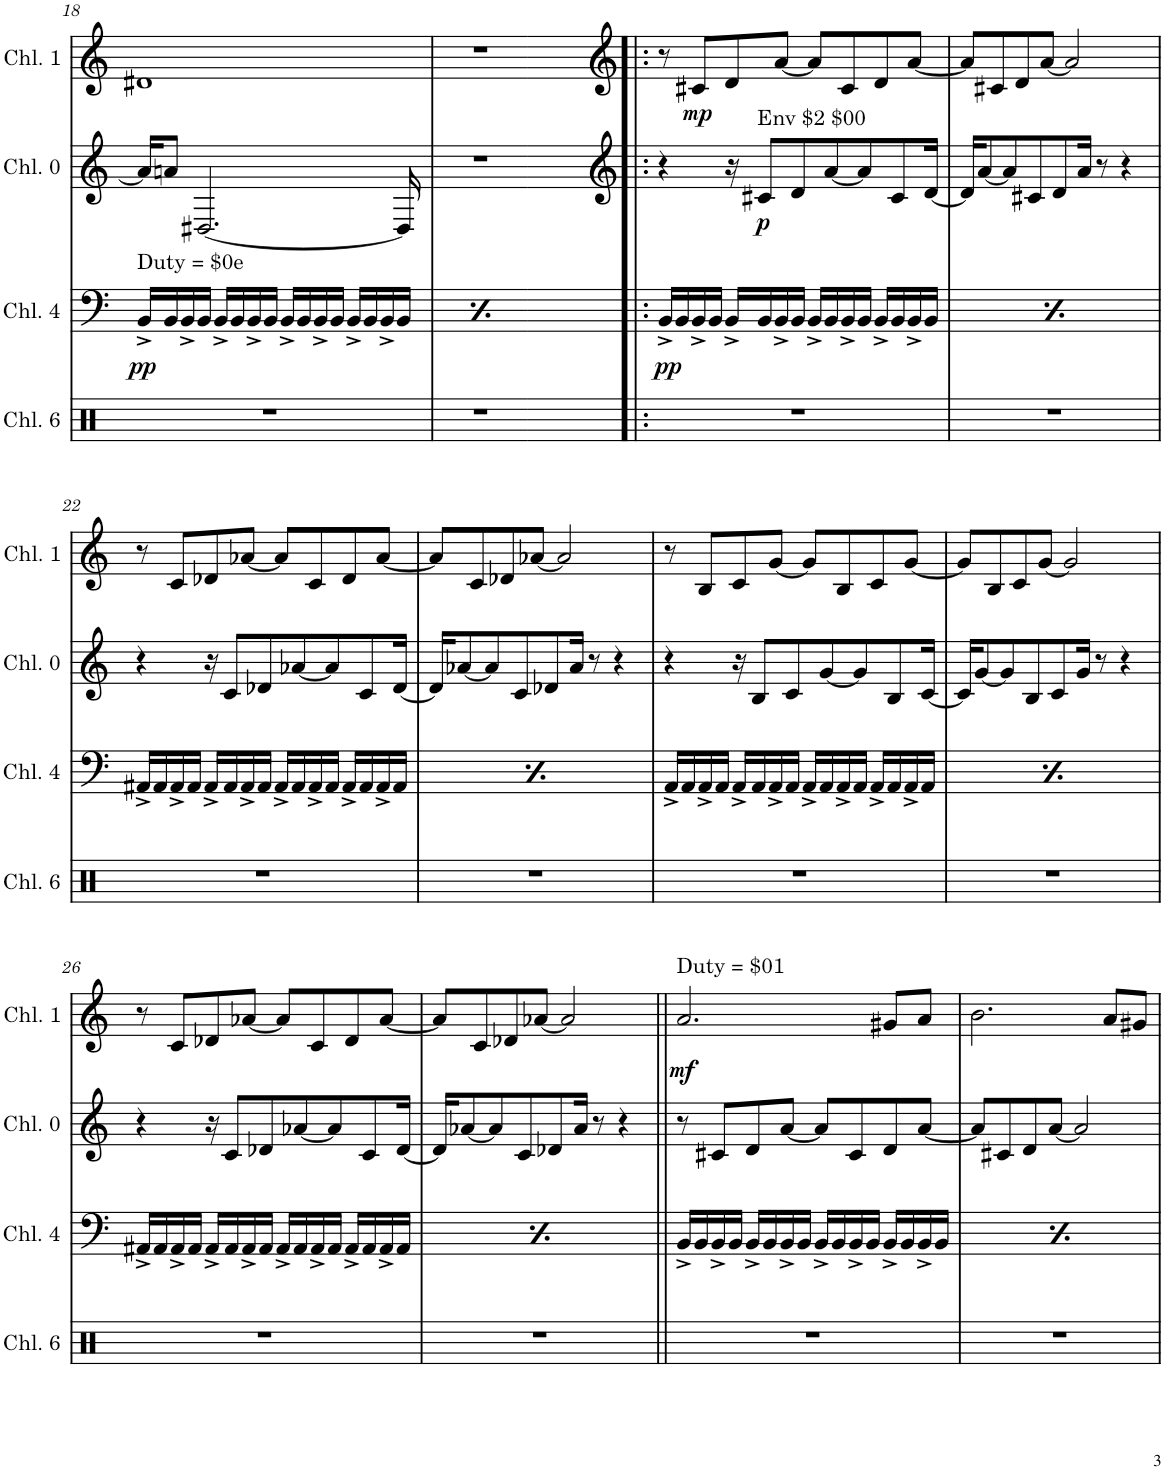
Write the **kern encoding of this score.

**kern	**kern	**dynam	**kern	**dynam	**kern	**dynam
*part4	*part3	*part3	*part2	*part2	*part1	*part1
*staff4	*staff3	*staff3	*staff2	*staff2	*staff1	*staff1
*I"Channel 6	*I"Channel 4	*	*I"Channel 0	*	*I"Channel 1	*
*I'Chl. 6	*I'Chl. 4	*	*I'Chl. 0	*	*I'Chl. 1	*
!!LO:PB:g=z
*clefX	*clefF4	*	*clefG2	*	*clefG2	*
*k[]	*k[]	*	*k[]	*	*k[]	*
*M4/4	*M4/4	*	*M4/4	*	*M4/4	*
=18	=18	=18	=18	=18	=18	=18
!	!LO:TX:a:t=Duty = $0e	!	!	!	!	!
!	!	!LO:DY:b	!	!	!	!
1r	16BB^/LL	pp	16a#/KL]	.	1d#X	.
.	16BB/	.	8an/J	.	.	.
.	16BB^/	.	.	.	.	.
.	16BB/JJ	.	[2.D#X/	.	.	.
.	16BB^/LL	.	.	.	.	.
.	16BB/	.	.	.	.	.
.	16BB^/	.	.	.	.	.
.	16BB/JJ	.	.	.	.	.
.	16BB^/LL	.	.	.	.	.
.	16BB/	.	.	.	.	.
.	16BB^/	.	.	.	.	.
.	16BB/JJ	.	.	.	.	.
.	16BB^/LL	.	.	.	.	.
.	16BB/	.	.	.	.	.
.	16BB^/	.	.	.	.	.
.	16BB/JJ	.	16D#/]	.	.	.
=19	=19	=19	=19	=19	=19	=19
!	!LO:TX:a:t=Duty = $0e	!	!	!	!	!
!	!	!LO:DY:b	!	!	!	!
1r	16BB^/LL	pp	1r	.	1r	.
.	16BB/	.	.	.	.	.
.	16BB^/	.	.	.	.	.
.	16BB/JJ	.	.	.	.	.
.	16BB^/LL	.	.	.	.	.
.	16BB/	.	.	.	.	.
.	16BB^/	.	.	.	.	.
.	16BB/JJ	.	.	.	.	.
.	16BB^/LL	.	.	.	.	.
.	16BB/	.	.	.	.	.
.	16BB^/	.	.	.	.	.
.	16BB/JJ	.	.	.	.	.
.	16BB^/LL	.	.	.	.	.
.	16BB/	.	.	.	.	.
.	16BB^/	.	.	.	.	.
.	16BB/JJ	.	.	.	.	.
=20!|:	=20!|:	=20!|:	=20!|:	=20!|:	=20!|:	=20!|:
!	!	!LO:DY:b	!	!	!	!
1r	16BB^/LL	pp	4r	.	8r	.
.	16BB/	.	.	.	.	.
!	!	!	!	!	!	!LO:DY:b
.	16BB^/	.	.	.	8c#X/L	mp
.	16BB/JJ	.	.	.	.	.
.	16BB^/LL	.	16r	.	8d/	.
!	!	!	!LO:TX:a:t=Env $2 $00	!	!	!
!	!	!	!	!LO:DY:b	!	!
.	16BB/	.	8c#X/L	p	.	.
.	16BB^/	.	.	.	[8a/J	.
.	16BB/JJ	.	8d/	.	.	.
.	16BB^/LL	.	.	.	8a/L]	.
.	16BB/	.	[8a/	.	.	.
.	16BB^/	.	.	.	8c#/	.
.	16BB/JJ	.	8a/]	.	.	.
.	16BB^/LL	.	.	.	8d/	.
.	16BB/	.	8c#/	.	.	.
.	16BB^/	.	.	.	[8a/J	.
.	16BB/JJ	.	[16d/Jk	.	.	.
=21	=21	=21	=21	=21	=21	=21
!	!	!LO:DY:b	!	!	!	!
1r	16BB^/LL	pp	16d/KL]	.	8a/L]	.
.	16BB/	.	[8a/	.	.	.
.	16BB^/	.	.	.	8c#X/	.
.	16BB/JJ	.	8a/]	.	.	.
.	16BB^/LL	.	.	.	8d/	.
.	16BB/	.	8c#X/	.	.	.
.	16BB^/	.	.	.	[8a/J	.
.	16BB/JJ	.	8d/	.	.	.
.	16BB^/LL	.	.	.	2a/]	.
.	16BB/	.	16a/Jk	.	.	.
.	16BB^/	.	8r	.	.	.
.	16BB/JJ	.	.	.	.	.
.	16BB^/LL	.	4r	.	.	.
.	16BB/	.	.	.	.	.
.	16BB^/	.	.	.	.	.
.	16BB/JJ	.	.	.	.	.
!!LO:LB:g=z
=22	=22	=22	=22	=22	=22	=22
1r	16AA#X^/LL	.	4r	.	8r	.
.	16AA#/	.	.	.	.	.
.	16AA#^/	.	.	.	8c/L	.
.	16AA#/JJ	.	.	.	.	.
.	16AA#^/LL	.	16r	.	8d-X/	.
.	16AA#/	.	8c/L	.	.	.
.	16AA#^/	.	.	.	[8a-X/J	.
.	16AA#/JJ	.	8d-X/	.	.	.
.	16AA#^/LL	.	.	.	8a-/L]	.
.	16AA#/	.	[8a-X/	.	.	.
.	16AA#^/	.	.	.	8c/	.
.	16AA#/JJ	.	8a-/]	.	.	.
.	16AA#^/LL	.	.	.	8d-/	.
.	16AA#/	.	8c/	.	.	.
.	16AA#^/	.	.	.	[8a-/J	.
.	16AA#/JJ	.	[16d-/Jk	.	.	.
=23	=23	=23	=23	=23	=23	=23
1r	16AA#X^/LL	.	16d-/KL]	.	8a-/L]	.
.	16AA#/	.	[8a-X/	.	.	.
.	16AA#^/	.	.	.	8c/	.
.	16AA#/JJ	.	8a-/]	.	.	.
.	16AA#^/LL	.	.	.	8d-X/	.
.	16AA#/	.	8c/	.	.	.
.	16AA#^/	.	.	.	[8a-X/J	.
.	16AA#/JJ	.	8d-X/	.	.	.
.	16AA#^/LL	.	.	.	2a-/]	.
.	16AA#/	.	16a-/Jk	.	.	.
.	16AA#^/	.	8r	.	.	.
.	16AA#/JJ	.	.	.	.	.
.	16AA#^/LL	.	4r	.	.	.
.	16AA#/	.	.	.	.	.
.	16AA#^/	.	.	.	.	.
.	16AA#/JJ	.	.	.	.	.
=24	=24	=24	=24	=24	=24	=24
1r	16AA^/LL	.	4r	.	8r	.
.	16AA/	.	.	.	.	.
.	16AA^/	.	.	.	8B/L	.
.	16AA/JJ	.	.	.	.	.
.	16AA^/LL	.	16r	.	8c/	.
.	16AA/	.	8B/L	.	.	.
.	16AA^/	.	.	.	[8g/J	.
.	16AA/JJ	.	8c/	.	.	.
.	16AA^/LL	.	.	.	8g/L]	.
.	16AA/	.	[8g/	.	.	.
.	16AA^/	.	.	.	8B/	.
.	16AA/JJ	.	8g/]	.	.	.
.	16AA^/LL	.	.	.	8c/	.
.	16AA/	.	8B/	.	.	.
.	16AA^/	.	.	.	[8g/J	.
.	16AA/JJ	.	[16c/Jk	.	.	.
=25	=25	=25	=25	=25	=25	=25
1r	16AA^/LL	.	16c/KL]	.	8g/L]	.
.	16AA/	.	[8g/	.	.	.
.	16AA^/	.	.	.	8B/	.
.	16AA/JJ	.	8g/]	.	.	.
.	16AA^/LL	.	.	.	8c/	.
.	16AA/	.	8B/	.	.	.
.	16AA^/	.	.	.	[8g/J	.
.	16AA/JJ	.	8c/	.	.	.
.	16AA^/LL	.	.	.	2g/]	.
.	16AA/	.	16g/Jk	.	.	.
.	16AA^/	.	8r	.	.	.
.	16AA/JJ	.	.	.	.	.
.	16AA^/LL	.	4r	.	.	.
.	16AA/	.	.	.	.	.
.	16AA^/	.	.	.	.	.
.	16AA/JJ	.	.	.	.	.
!!LO:LB:g=z
=26	=26	=26	=26	=26	=26	=26
1r	16AA#X^/LL	.	4r	.	8r	.
.	16AA#/	.	.	.	.	.
.	16AA#^/	.	.	.	8c/L	.
.	16AA#/JJ	.	.	.	.	.
.	16AA#^/LL	.	16r	.	8d-X/	.
.	16AA#/	.	8c/L	.	.	.
.	16AA#^/	.	.	.	[8a-X/J	.
.	16AA#/JJ	.	8d-X/	.	.	.
.	16AA#^/LL	.	.	.	8a-/L]	.
.	16AA#/	.	[8a-X/	.	.	.
.	16AA#^/	.	.	.	8c/	.
.	16AA#/JJ	.	8a-/]	.	.	.
.	16AA#^/LL	.	.	.	8d-/	.
.	16AA#/	.	8c/	.	.	.
.	16AA#^/	.	.	.	[8a-/J	.
.	16AA#/JJ	.	[16d-/Jk	.	.	.
=27	=27	=27	=27	=27	=27	=27
1r	16AA#X^/LL	.	16d-/KL]	.	8a-/L]	.
.	16AA#/	.	[8a-X/	.	.	.
.	16AA#^/	.	.	.	8c/	.
.	16AA#/JJ	.	8a-/]	.	.	.
.	16AA#^/LL	.	.	.	8d-X/	.
.	16AA#/	.	8c/	.	.	.
.	16AA#^/	.	.	.	[8a-X/J	.
.	16AA#/JJ	.	8d-X/	.	.	.
.	16AA#^/LL	.	.	.	2a-/]	.
.	16AA#/	.	16a-/Jk	.	.	.
.	16AA#^/	.	8r	.	.	.
.	16AA#/JJ	.	.	.	.	.
.	16AA#^/LL	.	4r	.	.	.
.	16AA#/	.	.	.	.	.
.	16AA#^/	.	.	.	.	.
.	16AA#/JJ	.	.	.	.	.
=28||	=28||	=28||	=28||	=28||	=28||	=28||
!	!	!	!	!	!LO:TX:a:t=Duty = $01	!
!	!	!	!	!	!	!LO:DY:b
1r	16BB^/LL	.	8r	.	2.a/	mf
.	16BB/	.	.	.	.	.
.	16BB^/	.	8c#X/L	.	.	.
.	16BB/JJ	.	.	.	.	.
.	16BB^/LL	.	8d/	.	.	.
.	16BB/	.	.	.	.	.
.	16BB^/	.	[8a/J	.	.	.
.	16BB/JJ	.	.	.	.	.
.	16BB^/LL	.	8a/L]	.	.	.
.	16BB/	.	.	.	.	.
.	16BB^/	.	8c#/	.	.	.
.	16BB/JJ	.	.	.	.	.
.	16BB^/LL	.	8d/	.	8g#X/L	.
.	16BB/	.	.	.	.	.
.	16BB^/	.	[8a/J	.	8a/J	.
.	16BB/JJ	.	.	.	.	.
=29	=29	=29	=29	=29	=29	=29
1r	16BB^/LL	.	8a/L]	.	2.b\	.
.	16BB/	.	.	.	.	.
.	16BB^/	.	8c#X/	.	.	.
.	16BB/JJ	.	.	.	.	.
.	16BB^/LL	.	8d/	.	.	.
.	16BB/	.	.	.	.	.
.	16BB^/	.	[8a/J	.	.	.
.	16BB/JJ	.	.	.	.	.
.	16BB^/LL	.	2a/]	.	.	.
.	16BB/	.	.	.	.	.
.	16BB^/	.	.	.	.	.
.	16BB/JJ	.	.	.	.	.
.	16BB^/LL	.	.	.	8a/L	.
.	16BB/	.	.	.	.	.
.	16BB^/	.	.	.	8g#X/J	.
.	16BB/JJ	.	.	.	.	.
=	=	=	=	=	=	=
*-	*-	*-	*-	*-	*-	*-
